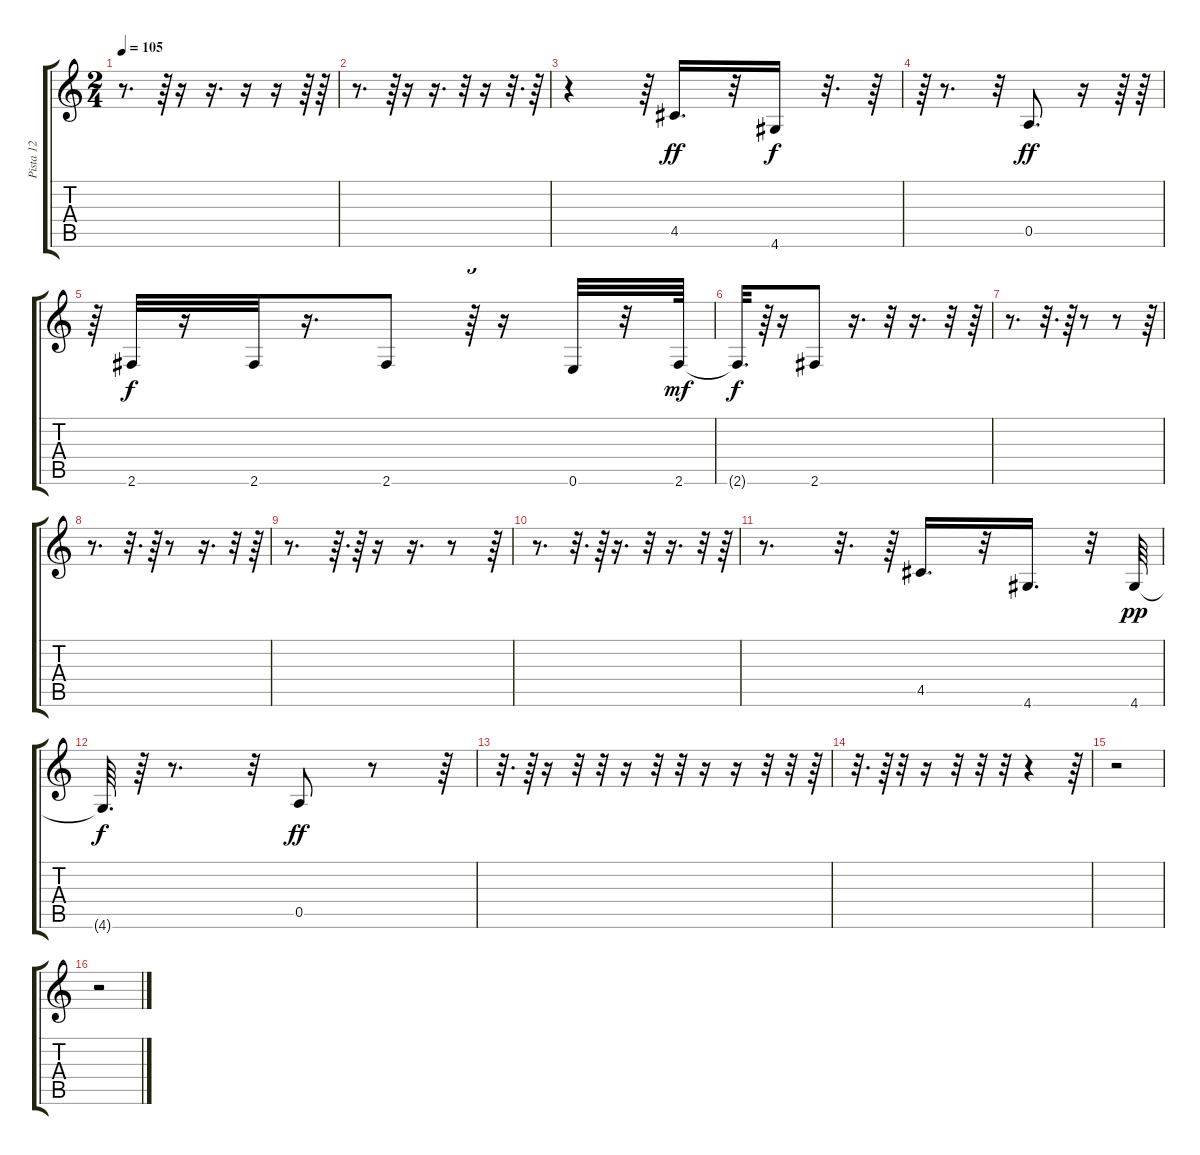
\track ("Pista 12" "Pista 12") {instrument electricbassfinger}
\staff {score tabs}
\tuning (E4 B3 G3 D3 A2 E2) {hide}
\ts (2 4)
\tempo 105
\clef g2
\ks c
r.8{d dy ff} r.64 r.16 r.16{d} r.16 r.16 r.64 r.64 |
r.8{d} r.64 r.16 r.16{d} r.32 r.16 r.32{d} r.64 |
r.4 r.64 4.5.16{d} r.32 4.6.16{dy f} r.32{d} r.64 |
r.64 r.8{d} r.32 0.5.8{d dy ff} r.16 r.64 r.64 |
r.64 2.6.32{dy f} r.16 2.6.32 r.16{d} 2.6.8 r.64{tu (5 4)} r.16 0.6.32 r.32 2.6.64{dy mf} |
2.6{t}.32{d dy f} r.64 r.16 2.6.8 r.16{d} r.32 r.16{d} r.32 r.64 |
r.8{d} r.32{d} r.64 r.8 r.8 r.64 |
r.8{d} r.32{d} r.64 r.8 r.16{d} r.32 r.64 |
r.8{d} r.64{d} r.64 r.16 r.16{d} r.8 r.64 |
r.8{d} r.32{d} r.64 r.16{d} r.32 r.16{d} r.32 r.64 |
r.8{d} r.32{d} r.64 4.5.16{d} r.32 4.6.16{d} r.32 4.6.64{dy pp} |
4.6{t}.64{d dy f} r.64 r.8{d} r.32 0.5.8{dy ff} r.8 r.64 |
r.32{d} r.64 r.16 r.32 r.32 r.16 r.32 r.32 r.16 r.16 r.32 r.32 r.64 |
r.32{d} r.64 r.32 r.16 r.32 r.32 r.32 r.4 r.64 |
r.2 |
r.2
